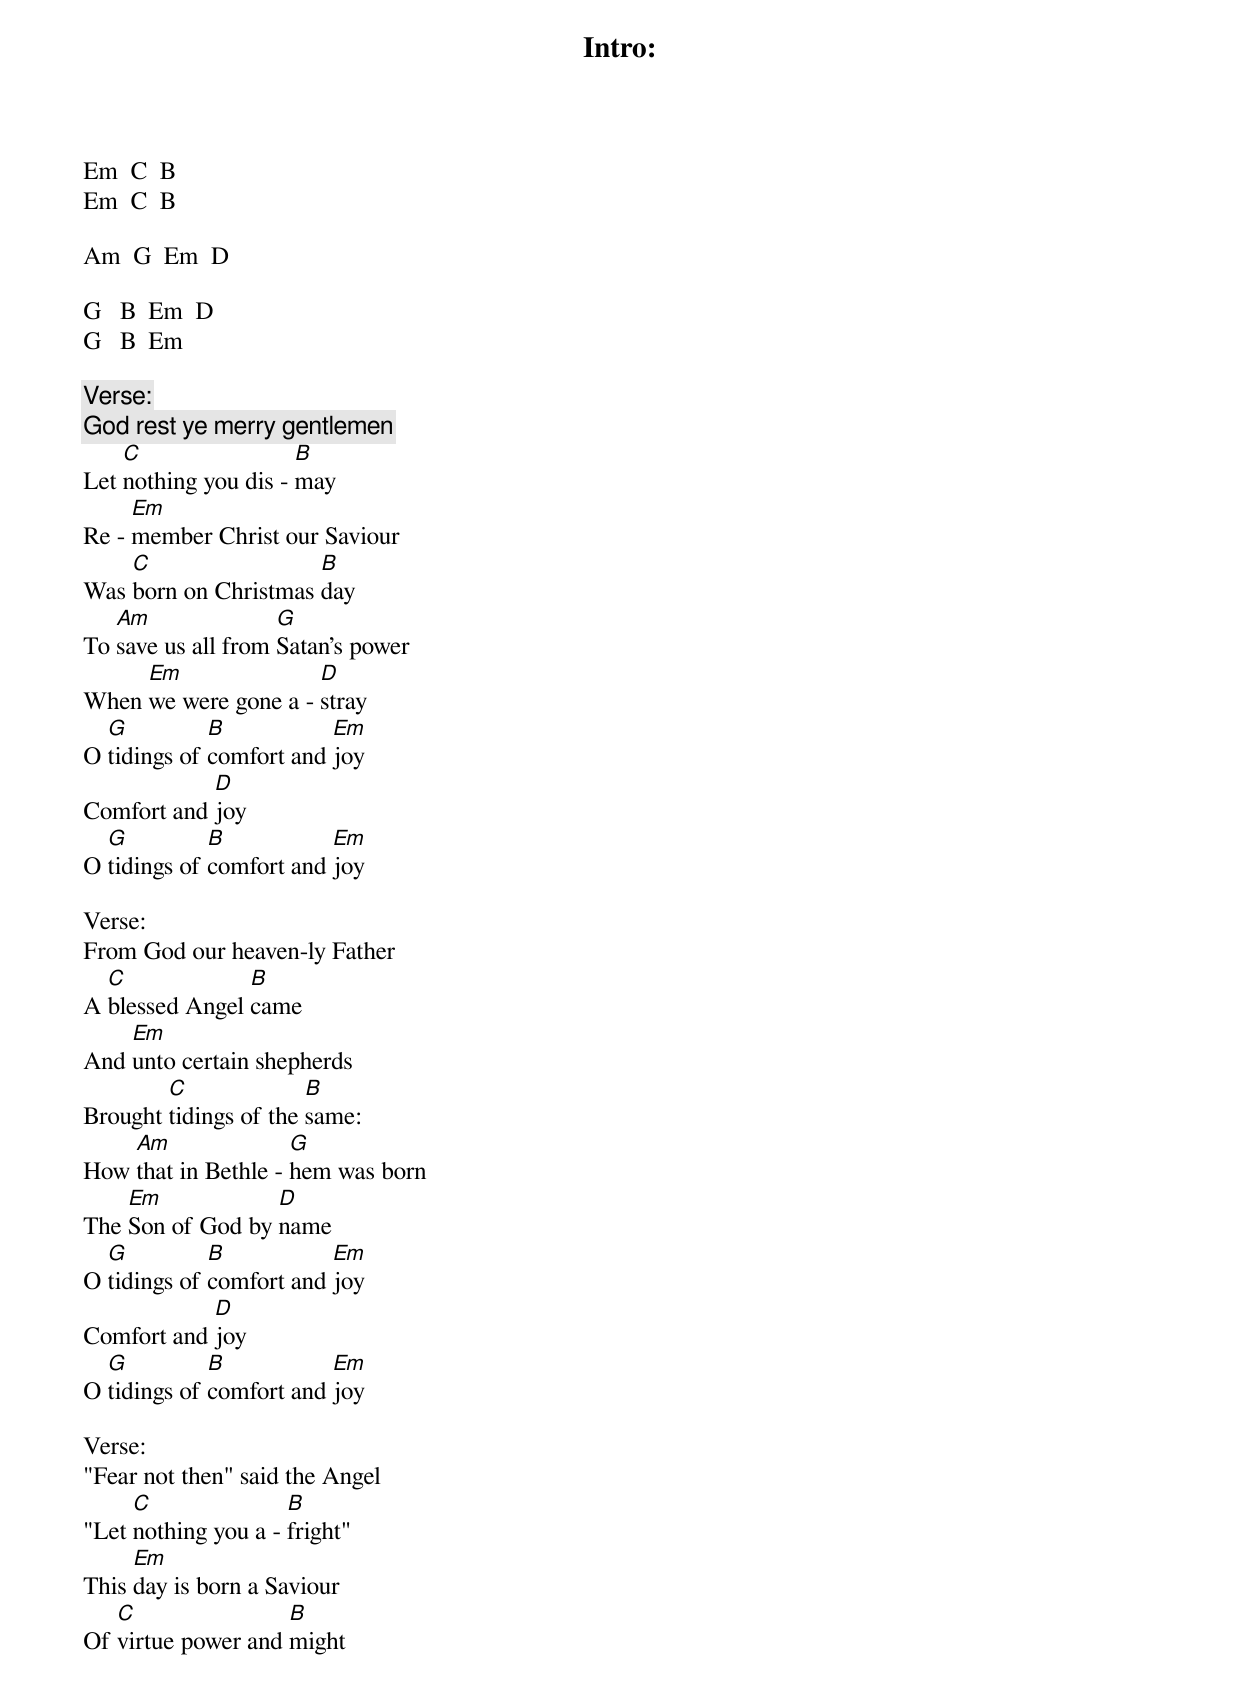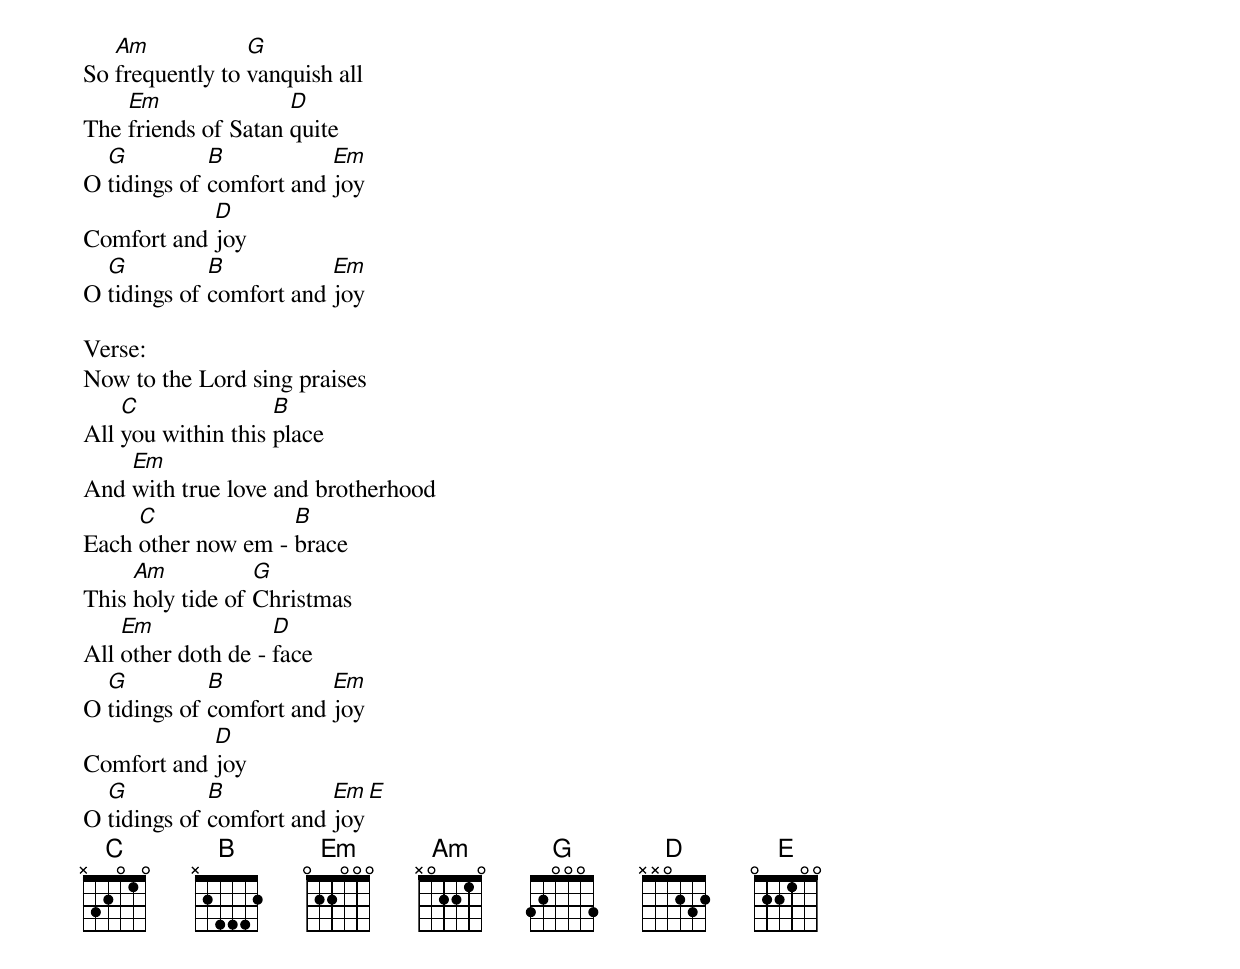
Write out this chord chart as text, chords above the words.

Intro:
Em  C  B
Em  C  B

Am  G  Em  D

G   B  Em  D
G   B  Em

Verse:
God rest ye merry gentlemen
    C                 B
Let nothing you dis - may
     Em
Re - member Christ our Saviour
    C                 B
Was born on Christmas day
   Am               G
To save us all from Satan's power
     Em               D
When we were gone a - stray
  G          B           Em
O tidings of comfort and joy
            D
Comfort and joy
  G          B           Em
O tidings of comfort and joy

Verse:
From God our heaven-ly Father
  C             B
A blessed Angel came
    Em
And unto certain shepherds
        C              B
Brought tidings of the same:
    Am               G
How that in Bethle - hem was born
    Em            D
The Son of God by name
  G          B           Em
O tidings of comfort and joy
            D
Comfort and joy
  G          B           Em
O tidings of comfort and joy

Verse:
"Fear not then" said the Angel
     C               B
"Let nothing you a - fright"
     Em
This day is born a Saviour
   C                B
Of virtue power and might
   Am            G
So frequently to vanquish all
    Em               D
The friends of Satan quite
  G          B           Em
O tidings of comfort and joy
            D
Comfort and joy
  G          B           Em
O tidings of comfort and joy

Verse:
Now to the Lord sing praises
    C               B
All you within this place
    Em
And with true love and brotherhood
     C              B
Each other now em - brace
     Am           G
This holy tide of Christmas
    Em              D
All other doth de - face
  G          B           Em
O tidings of comfort and joy
            D
Comfort and joy
  G          B           Em   E
O tidings of comfort and joy
